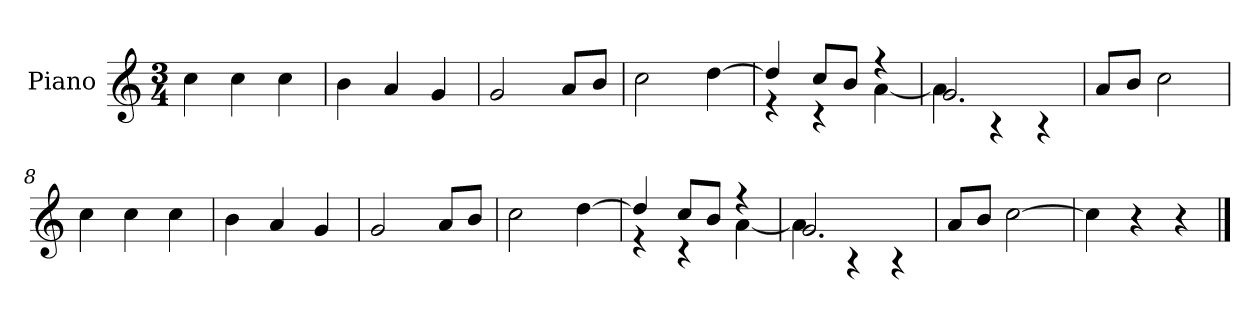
**kern
*part1
*staff1
*I"Piano
*I'P-no
*clefG2
*k[]
*M3/4
*MM175
=1
4cc\
4cc\
4cc\
=2
4b\
4a/
4g/
=3
2g/
8a/L
8b/J
=4
2cc\
[4dd\
=5
*^
4dd/]	4r
8cc/L	4r
8b/J	.
4r	[4a\
=6	=6
2.g/	4a\]
.	4r
.	4r
*v	*v
=7
8a/L
8b/J
2cc\
=8
4cc\
4cc\
4cc\
=9
4b\
4a/
4g/
=10
2g/
8a/L
8b/J
=11
2cc\
[4dd\
!!LO:LB:g=z
=12
*^
4dd/]	4r
8cc/L	4r
8b/J	.
4r	[4a\
=13	=13
2.g/	4a\]
.	4r
.	4r
*v	*v
=14
8a/L
8b/J
[2cc\
=15
4cc\]
4r
4r
==
*-
